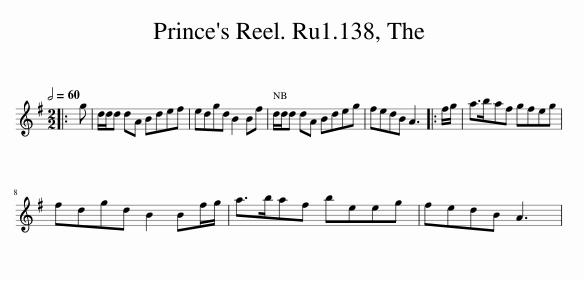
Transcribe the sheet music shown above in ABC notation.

X:1
L:1/8
Q:1/2=60
M:2/2
I:linebreak $
K:G
V:1 treble
V:1
|: g | d/d/d dA Bdef | edgd B2 Bf | d/d/d dA Bdeg | fedB A3 |: %5
 f/g/ | a>baf gfeg |$ fdgd B2 Bf/g/ | a>baf beeg | fedB A3 | %10
